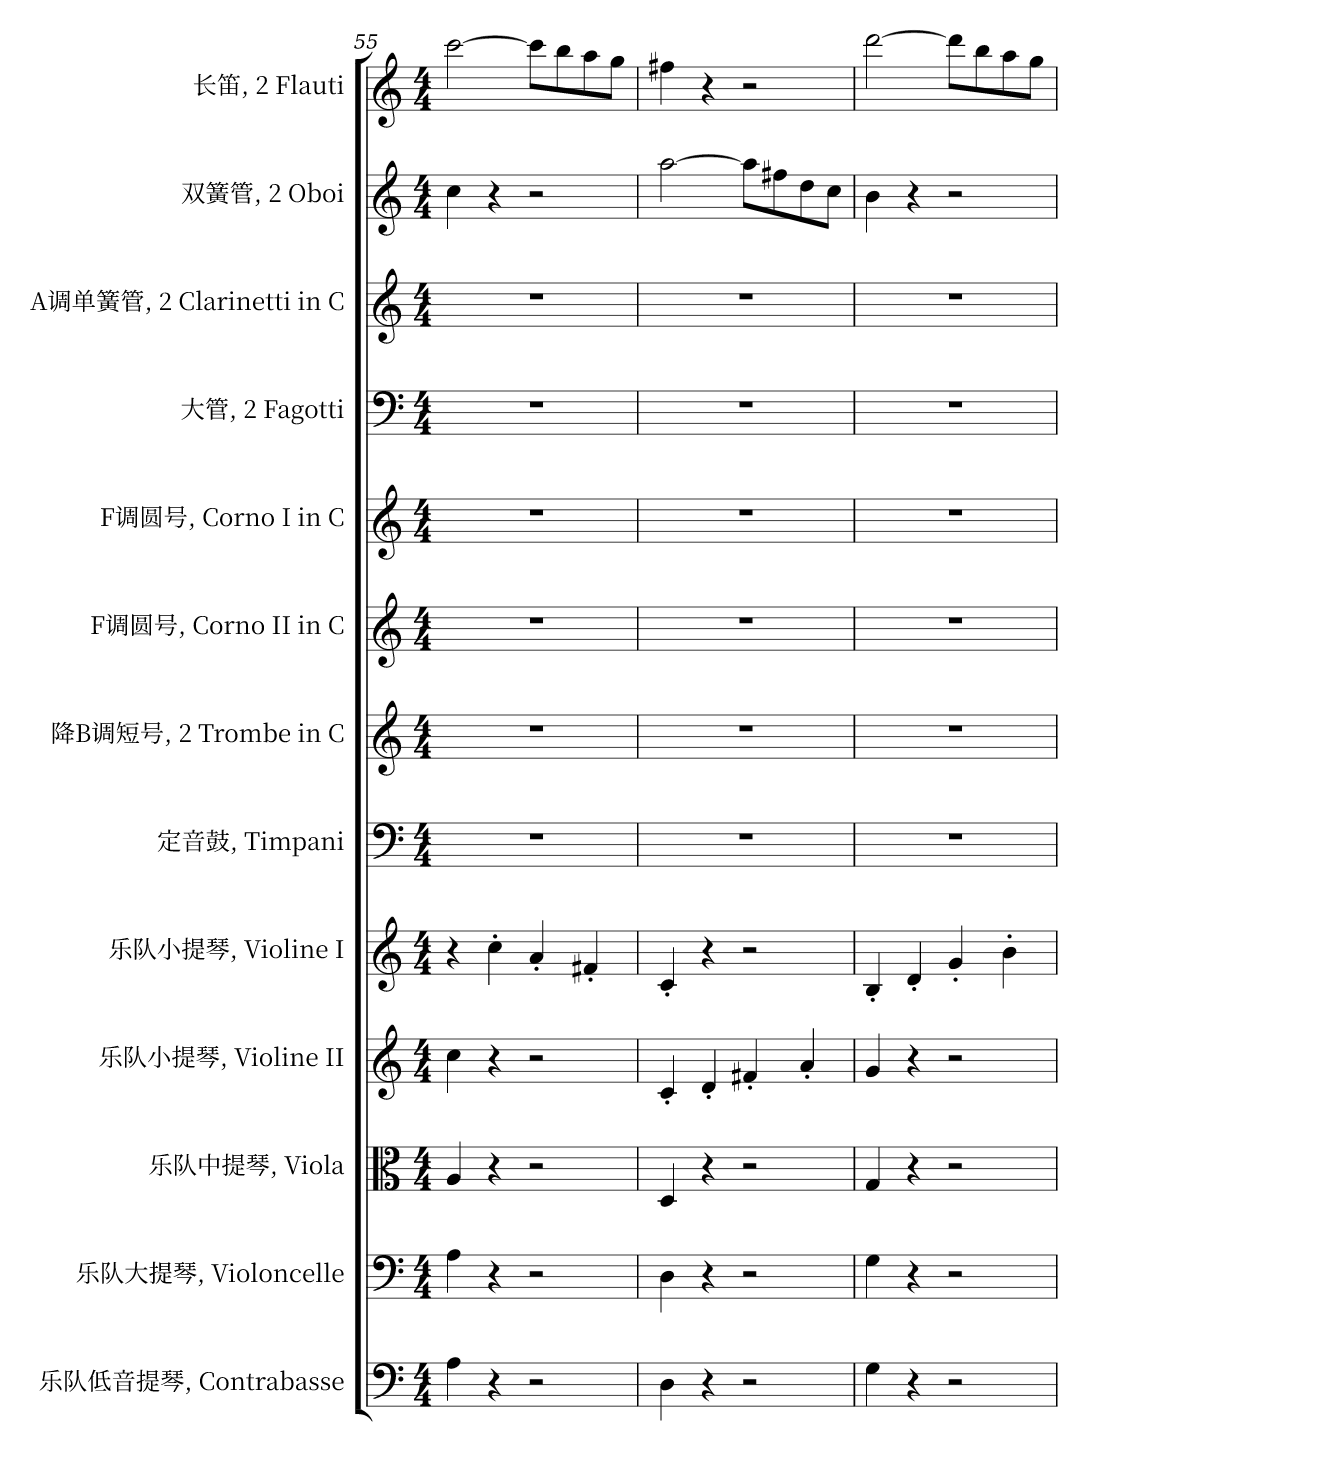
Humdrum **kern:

**kern	**kern	**kern	**kern	**kern	**kern	**kern	**kern	**kern	**kern	**kern	**kern	**kern
*part13	*part12	*part11	*part10	*part9	*part8	*part7	*part6	*part5	*part4	*part3	*part2	*part1
*staff13	*staff12	*staff11	*staff10	*staff9	*staff8	*staff7	*staff6	*staff5	*staff4	*staff3	*staff2	*staff1
*I"乐队低音提琴, Contrabasse	*I"乐队大提琴, Violoncelle	*I"乐队中提琴, Viola	*I"乐队小提琴, Violine II	*I"乐队小提琴, Violine I	*I"定音鼓, Timpani	*I"降B调短号, 2 Trombe in C	*I"F调圆号, Corno II in C	*I"F调圆号, Corno I in C	*I"大管, 2 Fagotti	*I"A调单簧管, 2 Clarinetti in C	*I"双簧管, 2 Oboi	*I"长笛, 2 Flauti
*I'Cbs.	*	*	*	*	*I'Timp.	*	*	*	*	*I'A Cl.	*I'Ob.	*I'Fl.
*clefF4	*clefF4	*clefC3	*clefG2	*clefG2	*clefF4	*clefG2	*clefG2	*clefG2	*clefF4	*clefG2	*clefG2	*clefG2
*ITrd7c12	*	*	*	*	*	*ITrd1c2	*ITrd4c7	*ITrd4c7	*	*ITrd2c3	*	*
*k[]	*k[]	*k[]	*k[]	*k[]	*k[]	*k[b-e-]	*k[b-]	*k[b-]	*k[]	*k[f#c#g#]	*k[]	*k[]
*M4/4	*M4/4	*M4/4	*M4/4	*M4/4	*M4/4	*M4/4	*M4/4	*M4/4	*M4/4	*M4/4	*M4/4	*M4/4
*MM193	*MM193	*MM193	*MM193	*MM193	*MM193	*MM193	*MM193	*MM193	*MM193	*MM193	*MM193	*MM193
=55	=55	=55	=55	=55	=55	=55	=55	=55	=55	=55	=55	=55
4AA\	4A\	4A/	4cc\	4r	1r	1r	1r	1r	1r	1r	4cc\	[2ccc\
4r	4r	4r	4r	4cc'\	.	.	.	.	.	.	4r	.
*	*	*	*	*	*	*	*	*	*	*	*	*MM203
2r	2r	2r	2r	4a'/	.	.	.	.	.	.	2r	8ccc\L]
.	.	.	.	.	.	.	.	.	.	.	.	8bb\
.	.	.	.	4f#X'/	.	.	.	.	.	.	.	8aa\
.	.	.	.	.	.	.	.	.	.	.	.	8gg\J
=56	=56	=56	=56	=56	=56	=56	=56	=56	=56	=56	=56	=56
*	*	*	*	*	*	*	*	*	*	*	*	*MM193
4DD\	4D\	4D/	4c'/	4c'/	1r	1r	1r	1r	1r	1r	[2aa\	4ff#X\
4r	4r	4r	4d'/	4r	.	.	.	.	.	.	.	4r
*	*	*	*	*	*	*	*	*	*	*	*	*MM203
2r	2r	2r	4f#X'/	2r	.	.	.	.	.	.	8aa\L]	2r
.	.	.	.	.	.	.	.	.	.	.	8ff#X\	.
.	.	.	4a'/	.	.	.	.	.	.	.	8dd\	.
.	.	.	.	.	.	.	.	.	.	.	8cc\J	.
!!LO:PB:g=z
=57	=57	=57	=57	=57	=57	=57	=57	=57	=57	=57	=57	=57
*	*	*	*	*	*	*	*	*	*	*	*	*MM193
4GG\	4G\	4G/	4g/	4B'/	1r	1r	1r	1r	1r	1r	4b\	[2ddd\
4r	4r	4r	4r	4d'/	.	.	.	.	.	.	4r	.
*	*	*	*	*	*	*	*	*	*	*	*	*MM203
2r	2r	2r	2r	4g'/	.	.	.	.	.	.	2r	8ddd\L]
.	.	.	.	.	.	.	.	.	.	.	.	8bb\
.	.	.	.	4b'\	.	.	.	.	.	.	.	8aa\
.	.	.	.	.	.	.	.	.	.	.	.	8gg\J
=	=	=	=	=	=	=	=	=	=	=	=	=
*-	*-	*-	*-	*-	*-	*-	*-	*-	*-	*-	*-	*-
